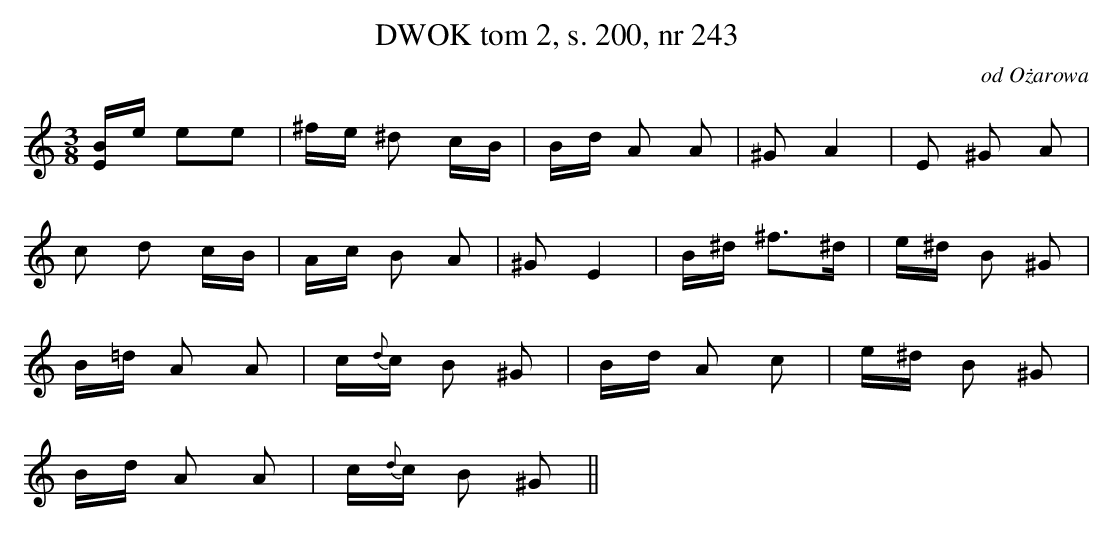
X:1
T:DWOK tom 2, s. 200, nr 243
O:od Ożarowa
L:1/16
M:3/8
K:C
[BE]e e2e2|^fe ^d2 cB|Bd A2 A2|^G2 A4|E2 ^G2 A2|
c2 d2 cB|Ac B2 A2|^G2 E4|B^d ^f3^d|e^d B2 ^G2|
B=d A2 A2|c{d}c B2 ^G2|Bd A2 c2|e^d B2 ^G2|
Bd A2 A2| c{d}c B2 ^G2||
